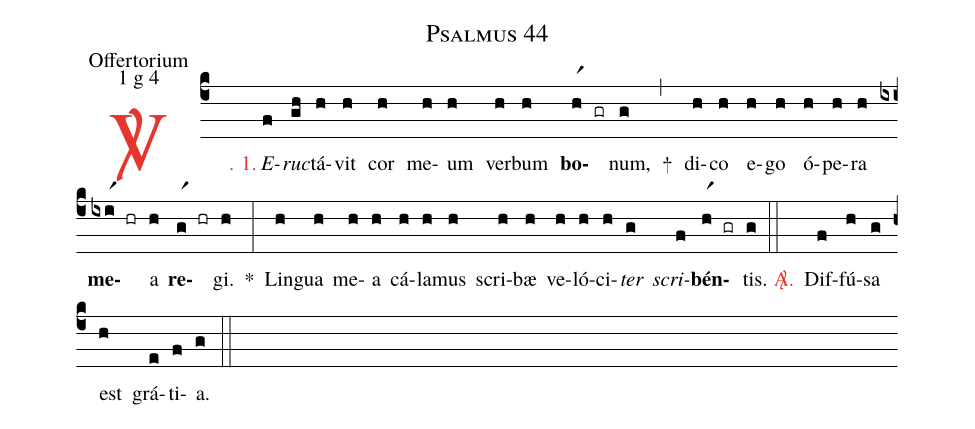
name: Psalmus 44;
office-part: Offertorium;
mode: 1;
mode-differentia: g 4;
%%
(c4)

<c><sp>V/</sp>. 1.</c>() <i>E</i>(f)<i>ruc</i>(gh)tá(h)vit(h) cor(h) me(h)um(h) ver(h)bum(h) <b>bo</b>(hr1 gr)num,(g) +(,) di(h)co(h) e(h)go(h) ó(h)pe(h)ra(h) <b>me</b>(ixir1 hr)a(h) <b>re</b>(gr1 hr)gi.(h) *(:) Lin(h)gua(h) me(h)a(h) cá(h)la(h)mus(h) scri(h)bæ(h) ve(h)ló(h)ci(h)<i>ter</i>(g) <i>scri</i>(f)<b>bén</b>(hr1 gr)tis.(g)

(::)

<nlba><c><sp>A/</sp>.</c>() Dif</nlba>(f)fú(h)sa(g) est(h) grá(e)ti(f)a.(g)

(::)
